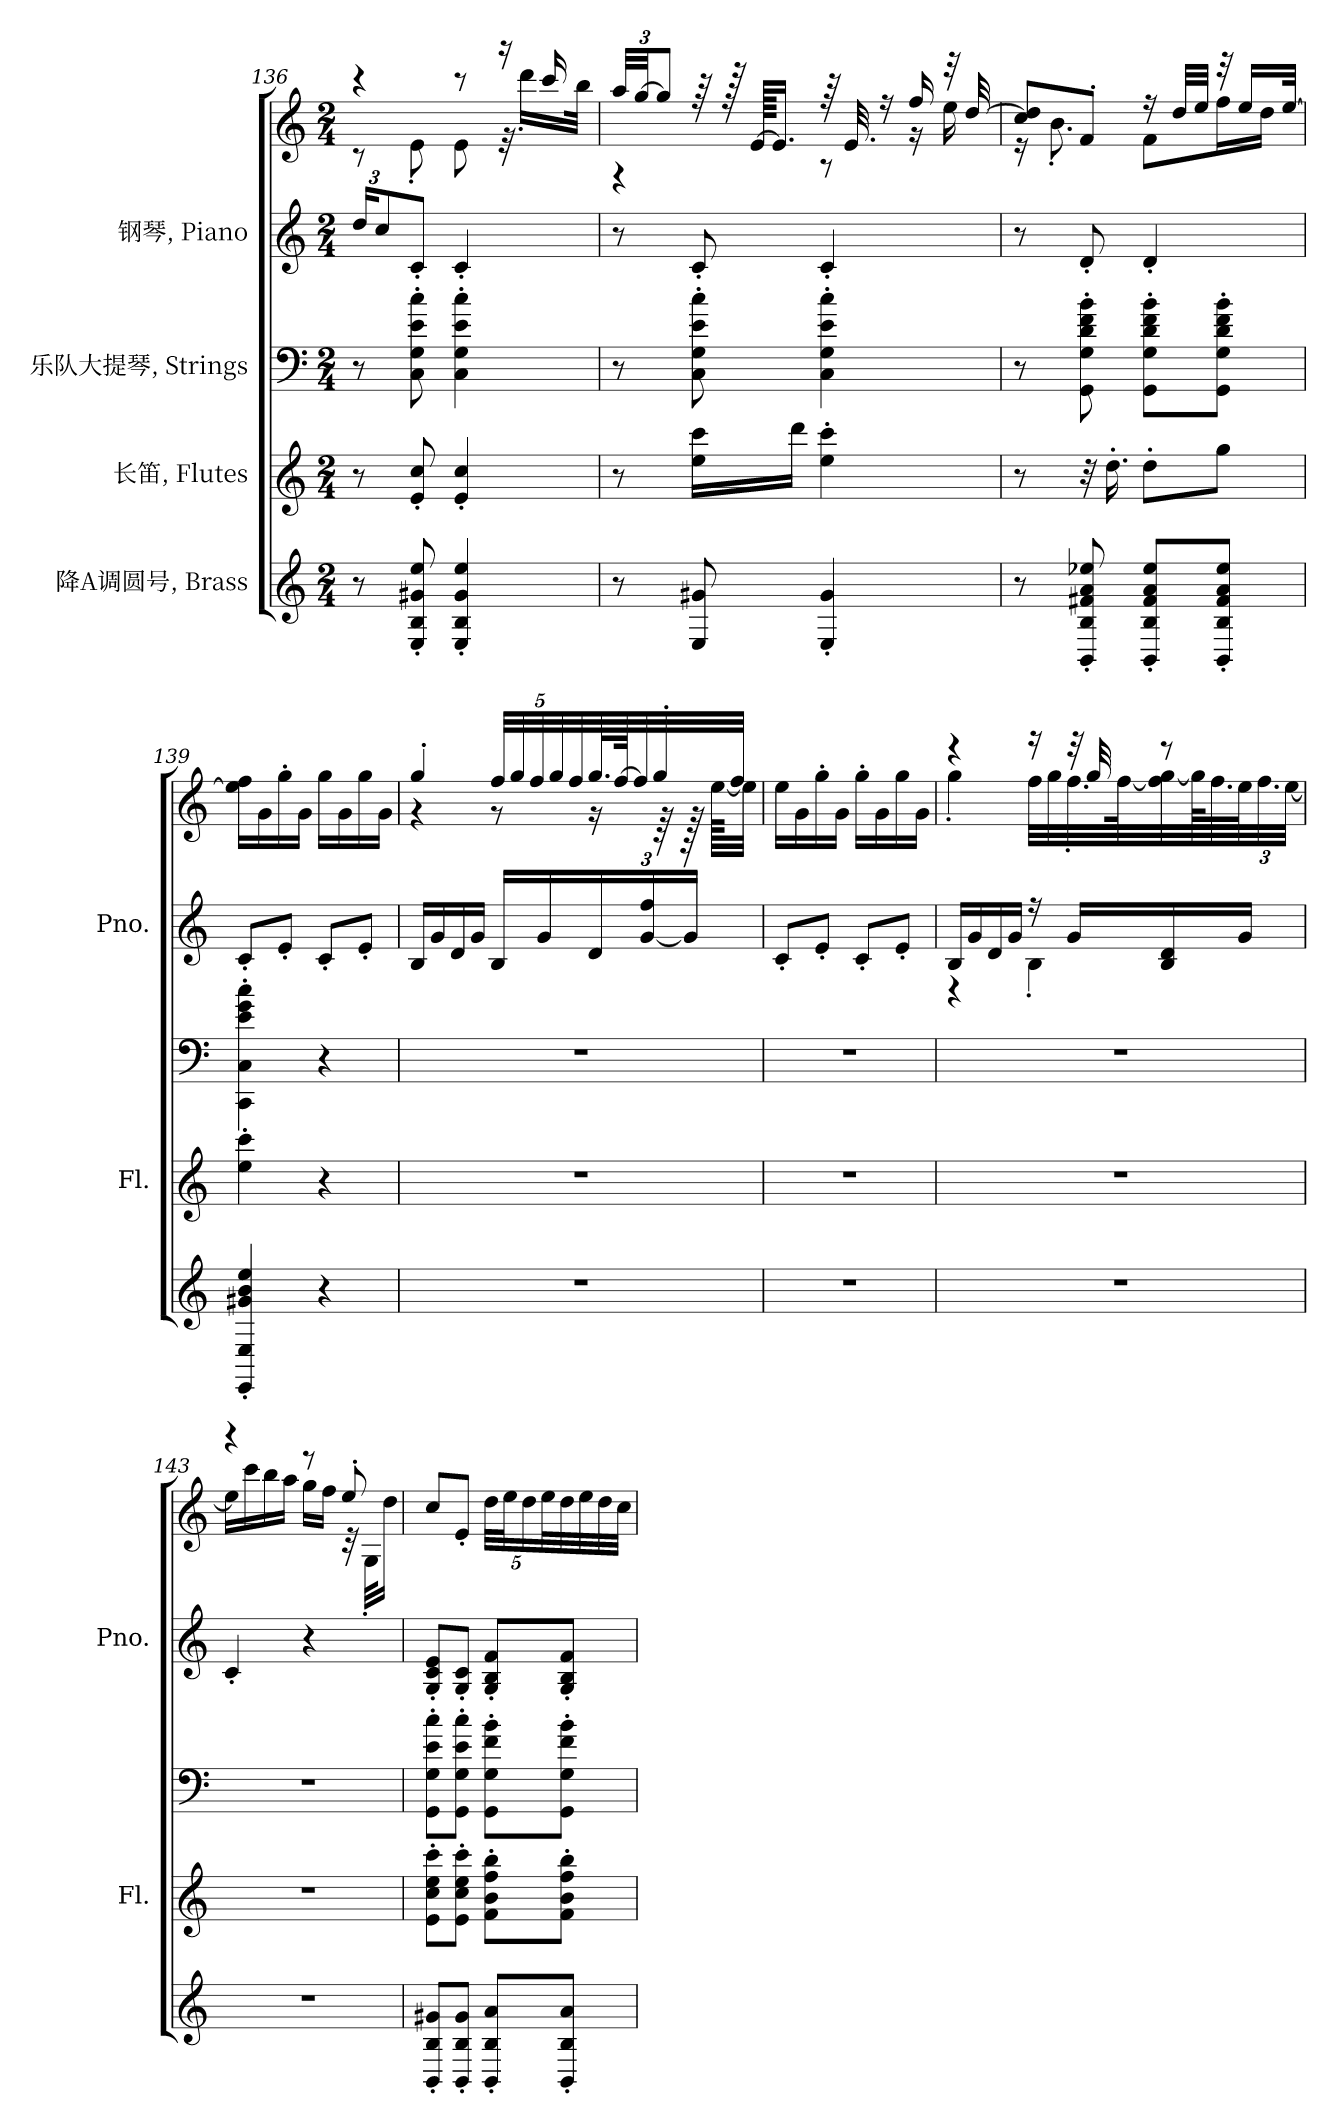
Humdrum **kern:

**kern	**kern	**kern	**kern	**kern
*part4	*part3	*part2	*part1	*part1
*staff5	*staff4	*staff3	*staff2	*staff1
*I"降A调圆号, Brass	*I"长笛, Flutes	*I"乐队大提琴, Strings	*I"钢琴, Piano	*
*	*I'Fl.	*	*I'Pno.	*
*clefG2	*clefG2	*clefF4	*clefG2	*clefG2
*ITrd2c4	*	*	*	*
*k[b-e-a-d-]	*k[]	*k[]	*k[]	*k[]
*M2/4	*M2/4	*M2/4	*M2/4	*M2/4
*	*	*	*Xbrackettup	*
=136	=136	=136	=136	=136
*	*	*	*	*^
8r	8r	8r	24dd/KL	4r	8r
.	.	.	12cc/	.	.
8C/' 8G/' 8en/' 8cc/'	8e/' 8cc/'	8C\' 8G\' 8e\' 8cc\'	8c'/J	.	8e'\
4C/' 4G/' 4e/' 4cc/'	4e/' 4cc/'	4C\' 4G\' 4e\' 4cc\'	4c'/	8r	8e\
.	.	.	.	16r	32r
.	.	.	.	.	16ddd'\LL
.	.	.	.	16ccc/	.
.	.	.	.	.	32bb\JJk
=137	=137	=137	=137	=137	=137
*	*	*	*	*Xbrackettup	*
8r	8r	8r	8r	48aa/LLL	4r
.	.	.	.	[48gg/JJ	.
.	.	.	.	12gg/J]	.
8C/ 8en/	16ee\ 16ccc\LL	8C\' 8G\' 8e\' 8cc\'	8c'/	64r	.
.	.	.	.	128r	.
.	.	.	.	[128e/KKKLL	.
.	.	.	.	16.e/JJ]	.
.	16ddd\JJ	.	.	.	.
4C/' 4e/'	4ee\' 4ccc\'	4C\' 4G\' 4e\' 4cc\'	4c'/	64r	8r
.	.	.	.	32.e/	.
.	.	.	.	16r	.
.	.	.	.	16ff/	16r
.	.	.	.	32r	16ee\
.	.	.	.	[32dd/	.
!!LO:LB:g=z	!!
=138	=138	=138	=138	=138	=138
8r	8r	8r	8r	8cc/ 8dd/]L	16r
.	.	.	.	.	8.b'\
8GG/' 8G/' 8dn/' 8f/' 8cc-X/'	32r	8GG\' 8G\' 8d\' 8f\' 8b\'	8d'/	8f'/J	.
.	16.dd'\	.	.	.	.
8GG/' 8G/' 8d/' 8f/' 8cc-/'L	8dd'\L	8GG\' 8G\' 8d\' 8f\' 8b\'L	4d'/	16r	8f\L
.	.	.	.	32dd/LLL	.
.	.	.	.	32ee/JJJ	.
8GG/' 8G/' 8d/' 8f/' 8cc-/'J	8gg\J	8GG\' 8G\' 8d\' 8f\' 8b\'J	.	32r	16ff\L
.	.	.	.	16ee/LL	.
.	.	.	.	.	16dd\JJ
.	.	.	.	[32ee/JJk	.
*	*	*	*	*v	*v
=139	=139	=139	=139	=139
4CC/' 4C/' 4en/' 4g/' 4cc/'	4ee\' 4ccc\'	4CC\' 4C\' 4e\' 4g\' 4cc\'	8c'/L	16ee\] 16ff\LL
.	.	.	.	16g\
.	.	.	8e'/J	16gg'\
.	.	.	.	16g\JJ
4r	4r	4r	8c'/L	16gg\LL
.	.	.	.	16g\
.	.	.	8e'/J	16gg\
.	.	.	.	16g\JJ
=140	=140	=140	=140	=140
*	*	*	*	*^
2r	2r	2r	16B/LL	4gg'/	4r
.	.	.	16g/	.	.
.	.	.	16d/	.	.
.	.	.	16g/JJ	.	.
.	.	.	16B/LL	40ff/LLL	8r
.	.	.	.	40gg/	.
.	.	.	.	40ff/	.
.	.	.	16g/	.	.
.	.	.	.	40gg/	.
.	.	.	.	40ff/	.
.	.	.	24d/	64.gg/L	16r
.	.	.	.	[128ff/JK	.
.	.	.	.	32ff/]	.
.	.	.	[24g/ 24ff/	.	.
.	.	.	.	32gg'/	64r
.	.	.	.	.	128r
.	.	.	24g/JJ]	.	.
.	.	.	.	.	[128ee\KKLLL
.	.	.	.	32ff/JJJ	32ee\JJJ]
*	*	*	*	*v	*v
!!LO:PB:g=z
=141	=141	=141	=141	=141
2r	2r	2r	8c'/L	16ee\LL
.	.	.	.	16g\
.	.	.	8e'/J	16gg'\
.	.	.	.	16g\JJ
.	.	.	8c'/L	16gg'\LL
.	.	.	.	16g\
.	.	.	8e'/J	16gg\
.	.	.	.	16g\JJ
=142	=142	=142	=142	=142
*	*	*	*^	*^
2r	2r	2r	16B/LL	4r	4r	4gg'\
.	.	.	16g/	.	.	.
.	.	.	16d/	.	.	.
.	.	.	16g/JJ	.	.	.
.	.	.	16r	4B'\	16r	32ff\LLL
.	.	.	.	.	.	32gg\
.	.	.	16g/LL	.	32r	32.ff'\
.	.	.	.	.	32gg/	.
.	.	.	.	.	.	[64ff\K
.	.	.	16B/ 16d/	.	8r	32ff\] [32gg\
.	.	.	.	.	.	128gg\KL]
.	.	.	.	.	.	64.ff\
.	.	.	16g/JJ	.	.	96ee\J
.	.	.	.	.	.	48.ff\
.	.	.	.	.	.	[48ee\JJJ
*	*	*	*v	*v	*	*
=143	=143	=143	=143	=143	=143
2r	2r	2r	4c'/	4r	16ee\LL]
.	.	.	.	.	16ccc\
.	.	.	.	.	16bb\
.	.	.	.	.	16aa\JJ
.	.	.	4r	8r	16gg\LL
.	.	.	.	.	16ff\JJ
.	.	.	.	8ee'/	32r
.	.	.	.	.	32G'\KLL
.	.	.	.	.	16dd\JJ
*	*	*	*	*v	*v
!!LO:LB:g=z
=144	=144	=144	=144	=144
8GG/' 8G/' 8en/'L	8e\' 8cc\' 8ee\' 8ccc\'L	8GG\' 8G\' 8e\' 8cc\'L	8G/' 8c/' 8e/'L	8cc/L
8GG/' 8G/' 8e/'J	8e\' 8cc\' 8ee\' 8ccc\'J	8GG\' 8G\' 8e\' 8cc\'J	8G/' 8c/'J	8e'/J
8GG/' 8G/' 8f/'L	8f\' 8b\' 8ff\' 8bb\'L	8GG\' 8G\' 8f\' 8b\'L	8G/' 8B/' 8f/'L	40dd\LLL
.	.	.	.	40ee\J
.	.	.	.	20dd\
.	.	.	.	40ee\L
8GG/' 8G/' 8f/'J	8f\' 8b\' 8ff\' 8bb\'J	8GG\' 8G\' 8f\' 8b\'J	8G/' 8B/' 8f/'J	32dd\
.	.	.	.	32ee\
.	.	.	.	32dd\
.	.	.	.	32cc\JJJ
=	=	=	=	=
*-	*-	*-	*-	*-
